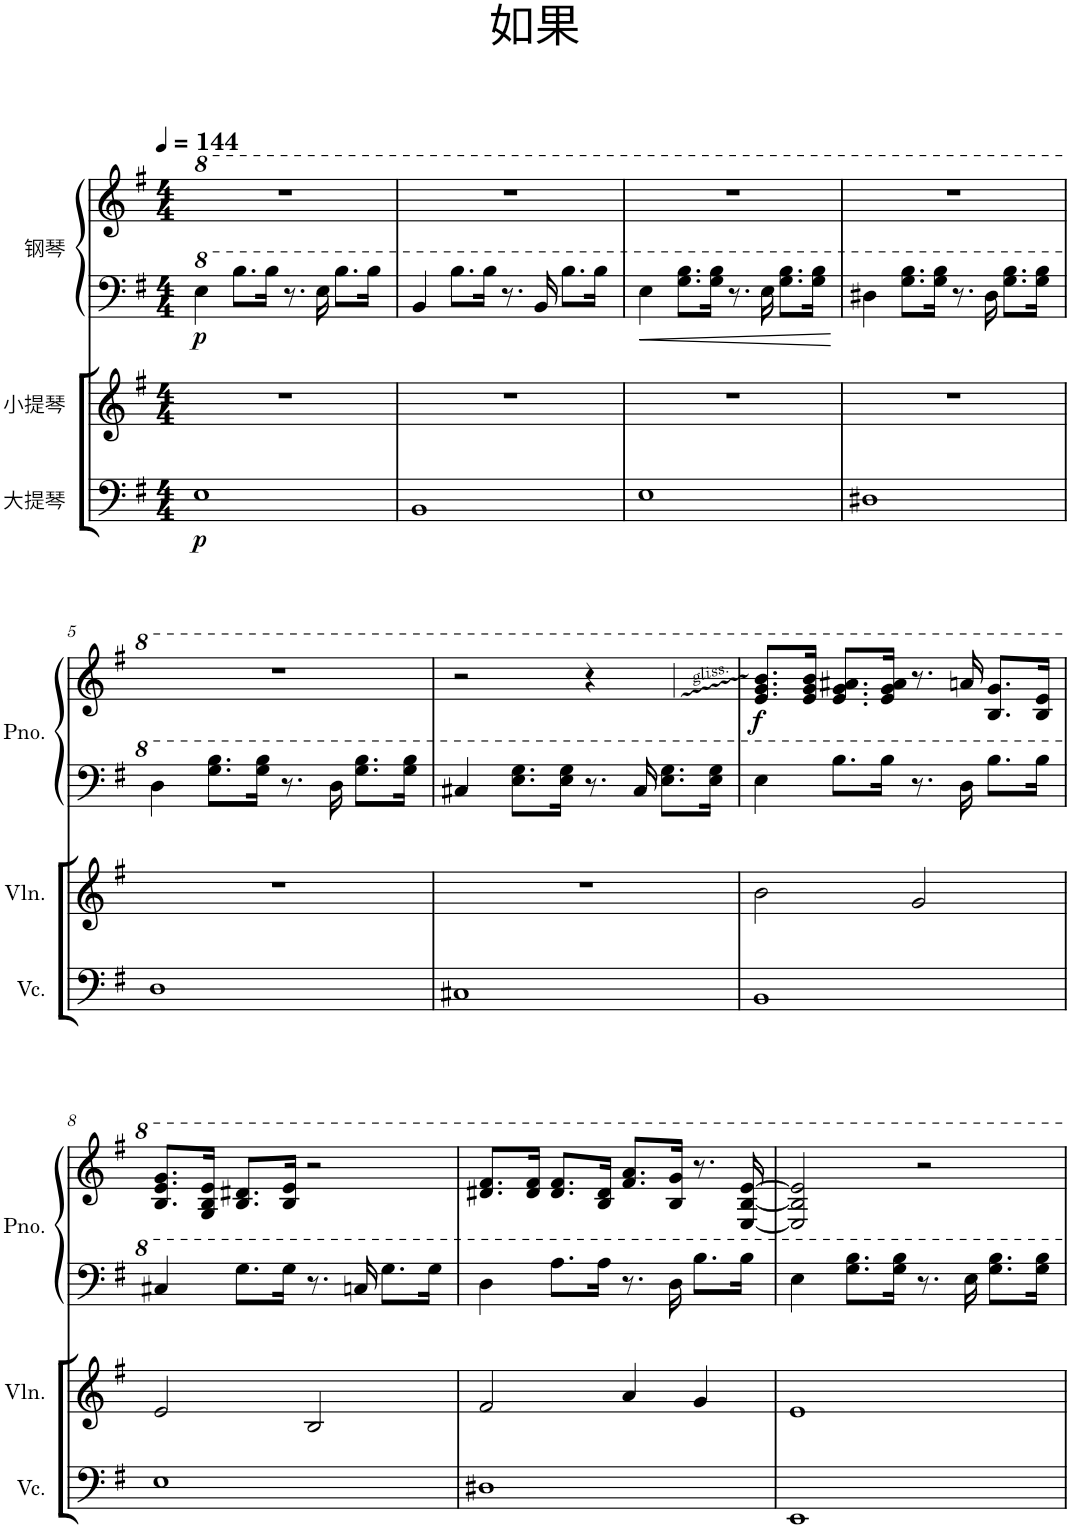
**kern	**dynam	**kern	**kern	**kern	**dynam
*part3	*part3	*part2	*part1	*part1	*part1
*staff4	*staff4	*staff3	*staff2	*staff1	*staff1/2
*I"大提琴	*	*I"小提琴	*I"钢琴	*	*
*clefF4	*	*clefG2	*clefF4	*clefG2	*
*k[f#]	*	*k[f#]	*k[f#]	*k[f#]	*
*M4/4	*	*M4/4	*M4/4	*M4/4	*
*MM144	*	*MM144	*MM144	*MM144	*
=1	=1	=1	=1	=1	=1
!	!LO:DY:b	!	!	!	!LO:DY:b=2
1E	p	1r	4e\	1r	p
.	.	.	8.b\L	.	.
.	.	.	16b\Jk	.	.
.	.	.	8.r	.	.
.	.	.	16e\	.	.
.	.	.	8.b\L	.	.
.	.	.	16b\Jk	.	.
=2	=2	=2	=2	=2	=2
1BB	.	1r	4B/	1r	.
.	.	.	8.b\L	.	.
.	.	.	16b\Jk	.	.
.	.	.	8.r	.	.
.	.	.	16B/	.	.
.	.	.	8.b\L	.	.
.	.	.	16b\Jk	.	.
=3	=3	=3	=3	=3	=3
1E	.	1r	4e\	1r	.
.	.	.	8.g\ 8.b\L	.	.
.	.	.	16g\ 16b\Jk	.	.
.	.	.	8.r	.	.
.	.	.	16e\	.	.
.	.	.	8.g\ 8.b\L	.	.
.	.	.	16g\ 16b\Jk	.	.
=4	=4	=4	=4	=4	=4
1D#X	.	1r	4d#X\	1r	.
.	.	.	8.g\ 8.b\L	.	.
.	.	.	16g\ 16b\Jk	.	.
.	.	.	8.r	.	.
.	.	.	16d#\	.	.
.	.	.	8.g\ 8.b\L	.	.
.	.	.	16g\ 16b\Jk	.	.
!!LO:LB:g=z
=5	=5	=5	=5	=5	=5
1D	.	1r	4d\	1r	.
.	.	.	8.g\ 8.b\L	.	.
.	.	.	16g\ 16b\Jk	.	.
.	.	.	8.r	.	.
.	.	.	16d\	.	.
.	.	.	8.g\ 8.b\L	.	.
.	.	.	16g\ 16b\Jk	.	.
=6	=6	=6	=6	=6	=6
1C#X	.	1r	4c#X/	2r	.
.	.	.	8.e\ 8.g\L	.	.
.	.	.	16e\ 16g\Jk	.	.
.	.	.	8.r	4r	.
.	.	.	16c#/	.	.
.	.	.	8.e\ 8.g\L	4ee/	.
.	.	.	16e\ 16g\Jk	.	.
=7	=7	=7	=7	=7	=7
!	!	!	!	!	!LO:DY:b
1BB	.	2b\	4e\	8.ee/ 8.gg/ 8.bb/L	f
.	.	.	.	16ee/ 16gg/ 16bb/Jk	.
.	.	.	8.b\L	8.ee/ 8.gg/ 8.aa#X/L	.
.	.	.	16b\Jk	16ee/ 16gg/ 16aa#/Jk	.
.	.	2g/	8.r	8.r	.
.	.	.	16d\	16aan/	.
.	.	.	8.b\L	8.b/ 8.gg/L	.
.	.	.	16b\Jk	16b/ 16ee/Jk	.
!!LO:LB:g=z
=8	=8	=8	=8	=8	=8
1E	.	2e/	4c#X/	8.b/ 8.ee/ 8.gg/L	.
.	.	.	.	16g/ 16b/ 16ee/Jk	.
.	.	.	8.g\L	8.b/ 8.dd#X/L	.
.	.	.	16g\Jk	16b/ 16ee/Jk	.
.	.	2B/	8.r	2r	.
.	.	.	16cn/	.	.
.	.	.	8.g\L	.	.
.	.	.	16g\Jk	.	.
=9	=9	=9	=9	=9	=9
1D#X	.	2f#/	4d\	8.dd#X/ 8.ff#/L	.
.	.	.	.	16dd#/ 16ff#/Jk	.
.	.	.	8.a\L	8.dd#/ 8.ff#/L	.
.	.	.	16a\Jk	16b/ 16dd#/Jk	.
.	.	4a/	8.r	8.ff#/ 8.aa/L	.
.	.	.	16d\	16b/ 16gg/Jk	.
.	.	4g/	8.b\L	8.r	.
.	.	.	16b\Jk	[16e/ [16b/ [16ee/	.
=10	=10	=10	=10	=10	=10
1EE	.	1e	4e\	2e/] 2b/] 2ee/]	.
.	.	.	8.g\ 8.b\L	.	.
.	.	.	16g\ 16b\Jk	.	.
.	.	.	8.r	2r	.
.	.	.	16e\	.	.
.	.	.	8.g\ 8.b\L	.	.
.	.	.	16g\ 16b\Jk	.	.
=	=	=	=	=	=
*-	*-	*-	*-	*-	*-
